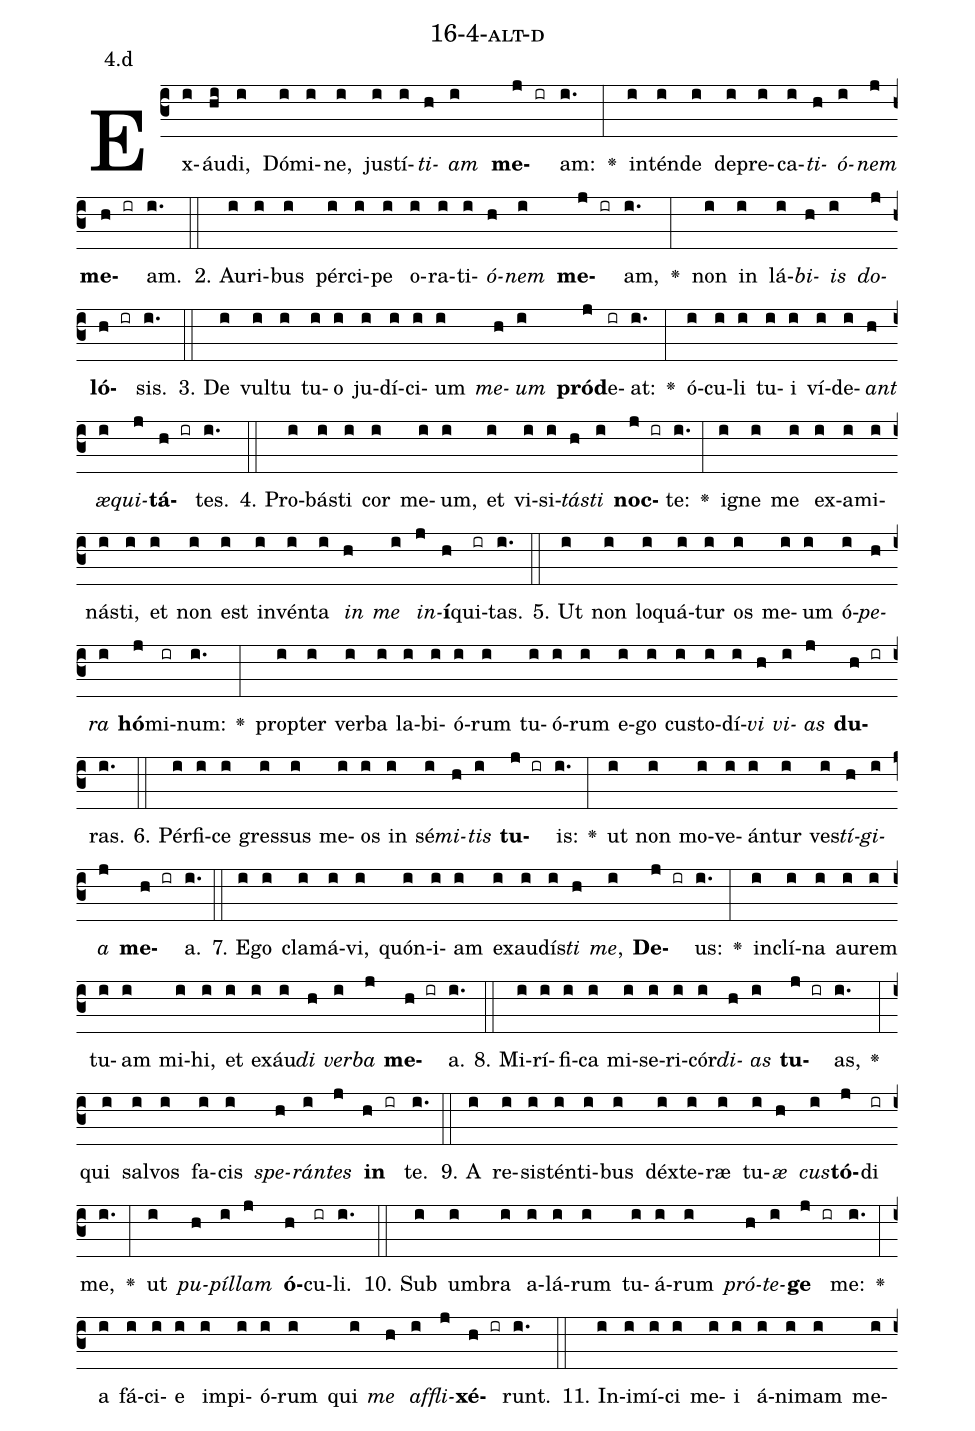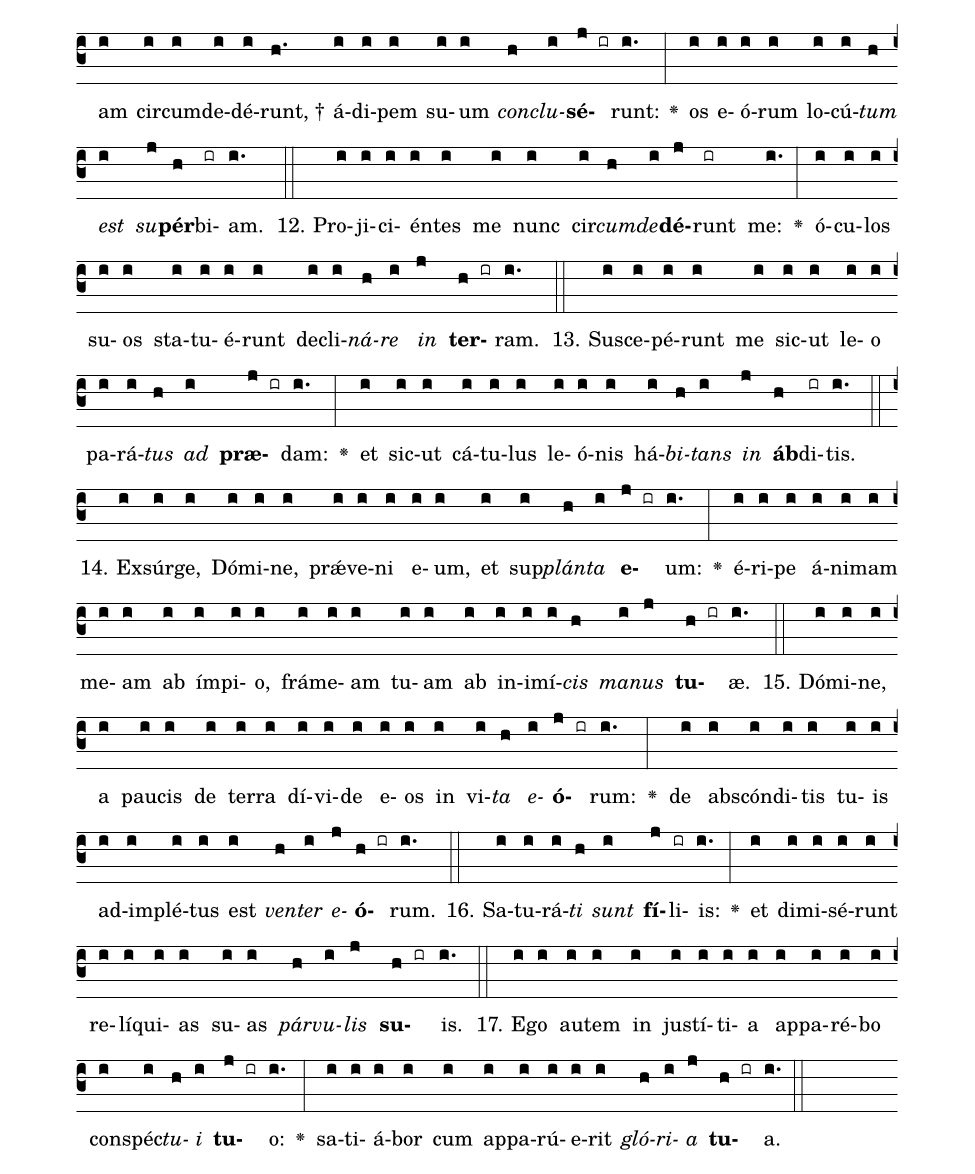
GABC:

name: 16-4-alt-d;
annotation: 4.d;
%%
(c3)Ex(i)áu(hi)di,(i) Dó(i)mi(i)ne,(i) jus(i)tí(i)<i>ti</i>(h)<i>am</i>(i) <b>me</b>(j ir)am:(i.) <v>\greheightstar</v>(:) in(i)tén(i)de(i) de(i)pre(i)ca(i)<i>ti</i>(h)<i>ó</i>(i)<i>nem</i>(j) <b>me</b>(h ir)am.(i.) (::)
2. Au(i)ri(i)bus(i) pér(i)ci(i)pe(i) o(i)ra(i)ti(i)<i>ó</i>(h)<i>nem</i>(i) <b>me</b>(j ir)am,(i.) <v>\greheightstar</v>(:) non(i) in(i) lá(i)<i>bi</i>(h)<i>is</i>(i) <i>do</i>(j)<b>ló</b>(h ir)sis.(i.) (::)
3. De(i) vul(i)tu(i) tu(i)o(i) ju(i)dí(i)ci(i)um(i) <i>me</i>(h)<i>um</i>(i) <b>pród</b>(j)e(ir)at:(i.) <v>\greheightstar</v>(:) ó(i)cu(i)li(i) tu(i)i(i) ví(i)de(i)<i>ant</i>(h) <i>æ</i>(i)<i>qui</i>(j)<b>tá</b>(h ir)tes.(i.) (::)
4. Pro(i)bás(i)ti(i) cor(i) me(i)um,(i) et(i) vi(i)si(i)<i>tás</i>(h)<i>ti</i>(i) <b>noc</b>(j ir)te:(i.) <v>\greheightstar</v>(:) i(i)gne(i) me(i) ex(i)a(i)mi(i)nás(i)ti,(i) et(i) non(i) est(i) in(i)vén(i)ta(i) <i>in</i>(h) <i>me</i>(i) <i>in</i>(j)<b>í</b>(h)qui(ir)tas.(i.) (::)
5. Ut(i) non(i) lo(i)quá(i)tur(i) os(i) me(i)um(i) ó(i)<i>pe</i>(h)<i>ra</i>(i) <b>hó</b>(j)mi(ir)num:(i.) <v>\greheightstar</v>(:) prop(i)ter(i) ver(i)ba(i) la(i)bi(i)ó(i)rum(i) tu(i)ó(i)rum(i) e(i)go(i) cus(i)to(i)dí(i)<i>vi</i>(h) <i>vi</i>(i)<i>as</i>(j) <b>du</b>(h ir)ras.(i.) (::)
6. Pér(i)fi(i)ce(i) gres(i)sus(i) me(i)os(i) in(i) sé(i)<i>mi</i>(h)<i>tis</i>(i) <b>tu</b>(j ir)is:(i.) <v>\greheightstar</v>(:) ut(i) non(i) mo(i)ve(i)án(i)tur(i) ves(i)<i>tí</i>(h)<i>gi</i>(i)<i>a</i>(j) <b>me</b>(h ir)a.(i.) (::)
7. E(i)go(i) cla(i)má(i)vi,(i) quón(i)i(i)am(i) ex(i)au(i)dís(i)<i>ti</i>(h) <i>me</i>,(i) <b>De</b>(j ir)us:(i.) <v>\greheightstar</v>(:) in(i)clí(i)na(i) au(i)rem(i) tu(i)am(i) mi(i)hi,(i) et(i) ex(i)áu(i)<i>di</i>(h) <i>ver</i>(i)<i>ba</i>(j) <b>me</b>(h ir)a.(i.) (::)
8. Mi(i)rí(i)fi(i)ca(i) mi(i)se(i)ri(i)cór(i)<i>di</i>(h)<i>as</i>(i) <b>tu</b>(j ir)as,(i.) <v>\greheightstar</v>(:) qui(i) sal(i)vos(i) fa(i)cis(i) <i>spe</i>(h)<i>rán</i>(i)<i>tes</i>(j) <b>in</b>(h ir) te.(i.) (::)
9. A(i) re(i)sis(i)tén(i)ti(i)bus(i) déx(i)te(i)ræ(i) tu(i)<i>æ</i>(h) <i>cus</i>(i)<b>tó</b>(j)di(ir) me,(i.) <v>\greheightstar</v>(:) ut(i) <i>pu</i>(h)<i>píl</i>(i)<i>lam</i>(j) <b>ó</b>(h)cu(ir)li.(i.) (::)
10. Sub(i) um(i)bra(i) a(i)lá(i)rum(i) tu(i)á(i)rum(i) <i>pró</i>(h)<i>te</i>(i)<b>ge</b>(j ir) me:(i.) <v>\greheightstar</v>(:) a(i) fá(i)ci(i)e(i) im(i)pi(i)ó(i)rum(i) qui(i) <i>me</i>(h) <i>af</i>(i)<i>fli</i>(j)<b>xé</b>(h ir)runt.(i.) (::)
11. In(i)i(i)mí(i)ci(i) me(i)i(i) á(i)ni(i)mam(i) me(i)am(i) cir(i)cum(i)de(i)dé(i)runt, †(h.) á(i)di(i)pem(i) su(i)um(i) <i>con</i>(h)<i>clu</i>(i)<b>sé</b>(j ir)runt:(i.) <v>\greheightstar</v>(:) os(i) e(i)ó(i)rum(i) lo(i)cú(i)<i>tum</i>(h) <i>est</i>(i) <i>su</i>(j)<b>pér</b>(h)bi(ir)am.(i.) (::)
12. Pro(i)ji(i)ci(i)én(i)tes(i) me(i) nunc(i) cir(i)<i>cum</i>(h)<i>de</i>(i)<b>dé</b>(j)runt(ir) me:(i.) <v>\greheightstar</v>(:) ó(i)cu(i)los(i) su(i)os(i) sta(i)tu(i)é(i)runt(i) de(i)cli(i)<i>ná</i>(h)<i>re</i>(i) <i>in</i>(j) <b>ter</b>(h ir)ram.(i.) (::)
13. Su(i)sce(i)pé(i)runt(i) me(i) sic(i)ut(i) le(i)o(i) pa(i)rá(i)<i>tus</i>(h) <i>ad</i>(i) <b>præ</b>(j ir)dam:(i.) <v>\greheightstar</v>(:) et(i) sic(i)ut(i) cá(i)tu(i)lus(i) le(i)ó(i)nis(i) há(i)<i>bi</i>(h)<i>tans</i>(i) <i>in</i>(j) <b>áb</b>(h)di(ir)tis.(i.) (::)
14. Ex(i)súr(i)ge,(i) Dó(i)mi(i)ne,(i) prǽ(i)ve(i)ni(i) e(i)um,(i) et(i) sup(i)<i>plán</i>(h)<i>ta</i>(i) <b>e</b>(j ir)um:(i.) <v>\greheightstar</v>(:) é(i)ri(i)pe(i) á(i)ni(i)mam(i) me(i)am(i) ab(i) ím(i)pi(i)o,(i) frá(i)me(i)am(i) tu(i)am(i) ab(i) in(i)i(i)mí(i)<i>cis</i>(h) <i>ma</i>(i)<i>nus</i>(j) <b>tu</b>(h ir)æ.(i.) (::)
15. Dó(i)mi(i)ne,(i) a(i) pau(i)cis(i) de(i) ter(i)ra(i) dí(i)vi(i)de(i) e(i)os(i) in(i) vi(i)<i>ta</i>(h) <i>e</i>(i)<b>ó</b>(j ir)rum:(i.) <v>\greheightstar</v>(:) de(i) abs(i)cón(i)di(i)tis(i) tu(i)is(i) ad(i)im(i)plé(i)tus(i) est(i) <i>ven</i>(h)<i>ter</i>(i) <i>e</i>(j)<b>ó</b>(h ir)rum.(i.) (::)
16. Sa(i)tu(i)rá(i)<i>ti</i>(h) <i>sunt</i>(i) <b>fí</b>(j)li(ir)is:(i.) <v>\greheightstar</v>(:) et(i) di(i)mi(i)sé(i)runt(i) re(i)lí(i)qui(i)as(i) su(i)as(i) <i>pár</i>(h)<i>vu</i>(i)<i>lis</i>(j) <b>su</b>(h ir)is.(i.) (::)
17. E(i)go(i) au(i)tem(i) in(i) jus(i)tí(i)ti(i)a(i) ap(i)pa(i)ré(i)bo(i) con(i)spéc(i)<i>tu</i>(h)<i>i</i>(i) <b>tu</b>(j ir)o:(i.) <v>\greheightstar</v>(:) sa(i)ti(i)á(i)bor(i) cum(i) ap(i)pa(i)rú(i)e(i)rit(i) <i>gló</i>(h)<i>ri</i>(i)<i>a</i>(j) <b>tu</b>(h ir)a.(i.) (::)
